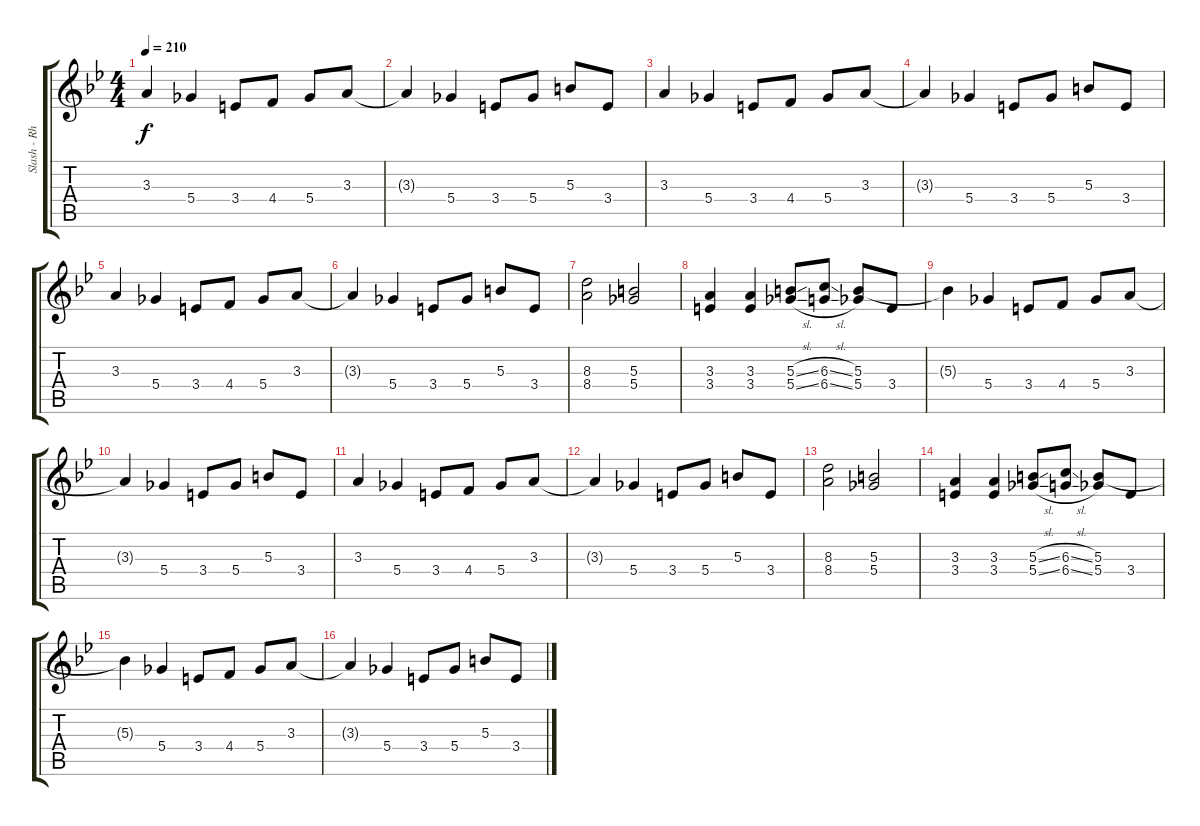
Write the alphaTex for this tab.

\track ("Slash - Rhytm Guitar" "Slash - Rh") {instrument distortionguitar}
\staff {score tabs}
\tuning (Eb4 Bb3 Gb3 Db3 Ab2 Eb2) {hide}
\ts (4 4)
\tempo 210
\clef g2
\ks bb
3.3.4{dy f} 5.4.4 3.4.8 4.4.8 5.4.8 3.3.8 |
3.3{t}.4 5.4.4 3.4.8 5.4.8 5.3.8 3.4.8 |
3.3.4 5.4.4 3.4.8 4.4.8 5.4.8 3.3.8 |
3.3{t}.4 5.4.4 3.4.8 5.4.8 5.3.8 3.4.8 |
3.3.4 5.4.4 3.4.8 4.4.8 5.4.8 3.3.8 |
3.3{t}.4 5.4.4 3.4.8 5.4.8 5.3.8 3.4.8 |
(8.3 8.4).2 (5.3 5.4).2 |
(3.3 3.4).4 (3.3 3.4).4 (5.3{sl} 5.4{sl}).8 (6.3{sl} 6.4{sl}).8 (5.3 5.4).8 3.4.8 |
5.3{t}.4 5.4.4 3.4.8 4.4.8 5.4.8 3.3.8 |
3.3{t}.4 5.4.4 3.4.8 5.4.8 5.3.8 3.4.8 |
3.3.4 5.4.4 3.4.8 4.4.8 5.4.8 3.3.8 |
3.3{t}.4 5.4.4 3.4.8 5.4.8 5.3.8 3.4.8 |
(8.3 8.4).2 (5.3 5.4).2 |
(3.3 3.4).4 (3.3 3.4).4 (5.3{sl} 5.4{sl}).8 (6.3{sl} 6.4{sl}).8 (5.3 5.4).8 3.4.8 |
5.3{t}.4 5.4.4 3.4.8 4.4.8 5.4.8 3.3.8 |
3.3{t}.4 5.4.4 3.4.8 5.4.8 5.3.8 3.4.8
